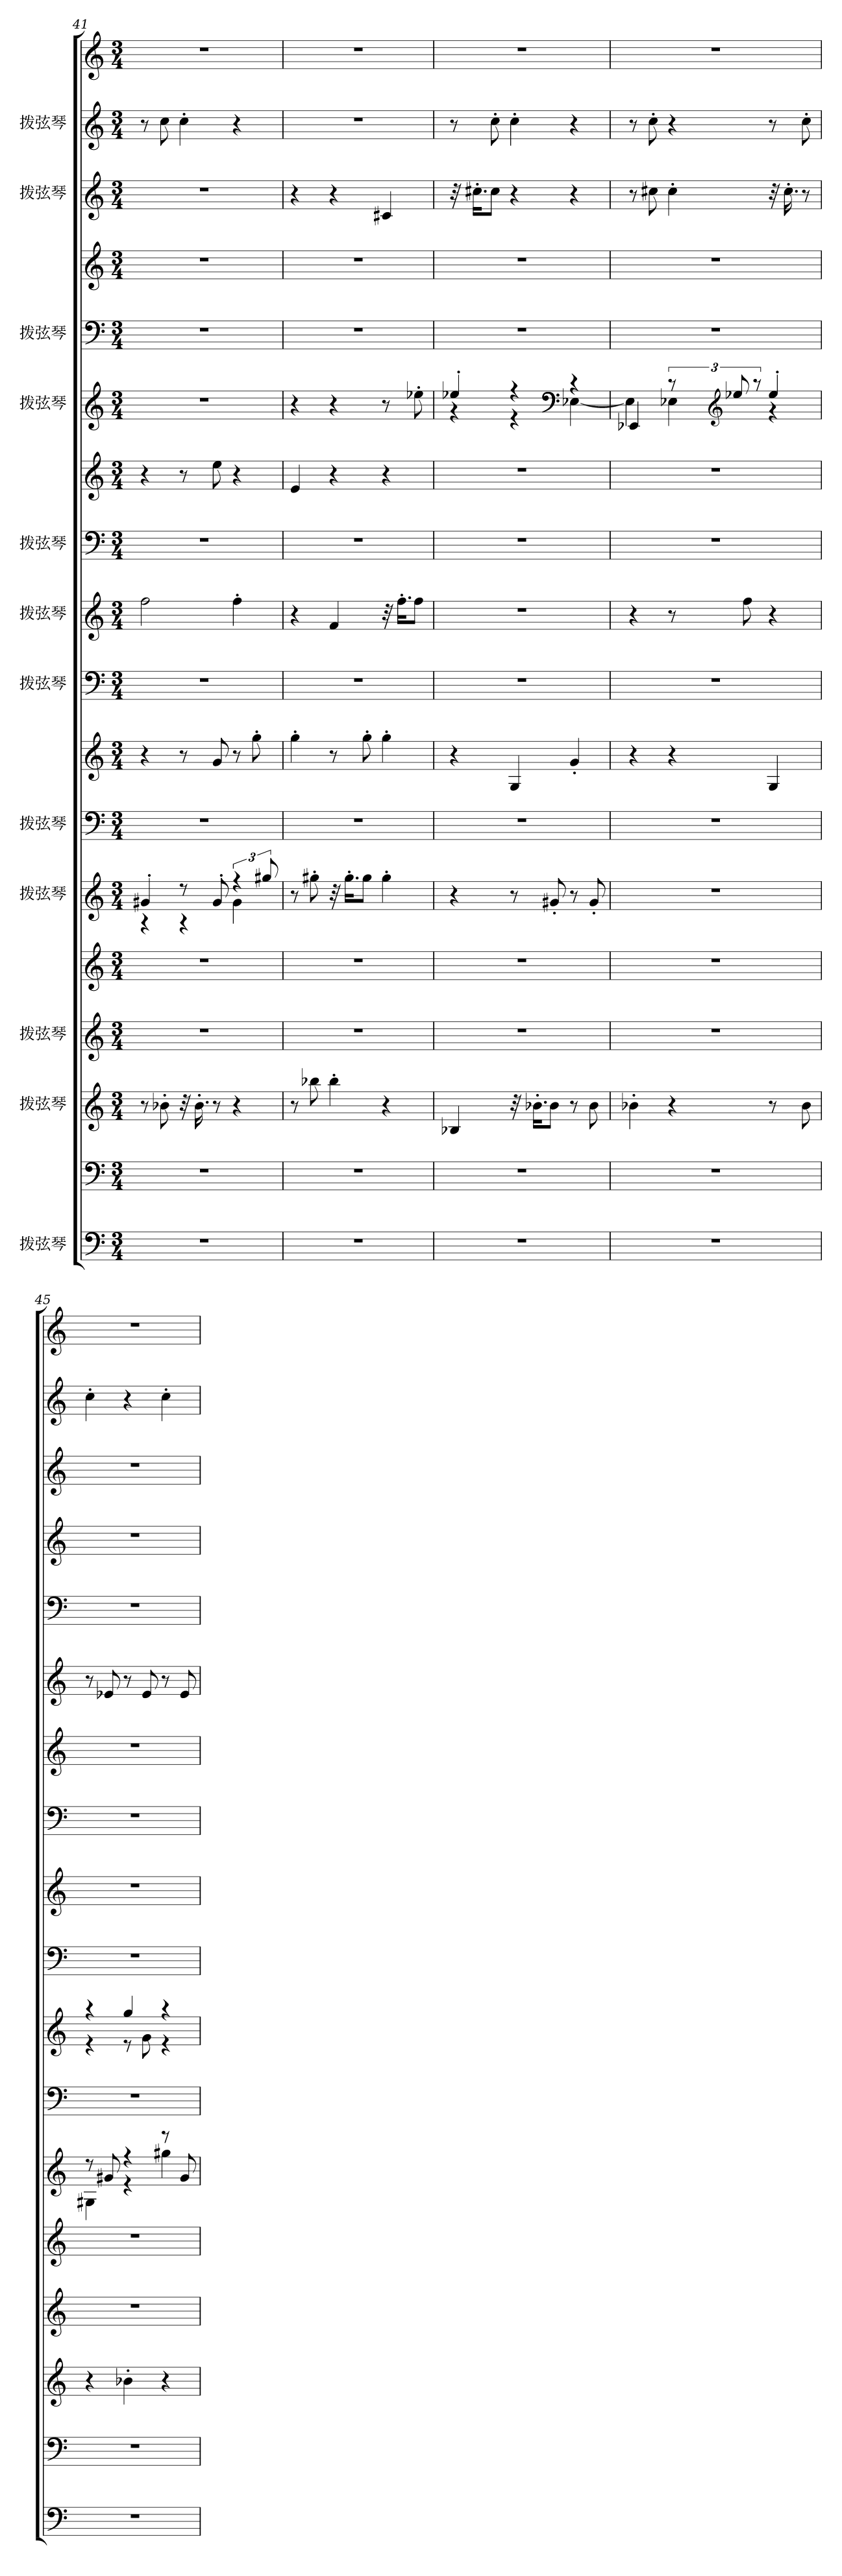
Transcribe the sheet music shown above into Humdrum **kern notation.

**kern	**kern	**kern	**kern	**kern	**kern	**kern	**kern	**kern	**kern	**kern	**kern	**kern	**kern	**kern	**kern	**kern	**kern
*part12	*part12	*part11	*part10	*part10	*part9	*part8	*part8	*part7	*part6	*part5	*part5	*part4	*part3	*part3	*part2	*part1	*part1
*staff18	*staff17	*staff16	*staff15	*staff14	*staff13	*staff12	*staff11	*staff10	*staff9	*staff8	*staff7	*staff6	*staff5	*staff4	*staff3	*staff2	*staff1
*I"拨弦琴	*	*I"拨弦琴	*I"拨弦琴	*	*I"拨弦琴	*I"拨弦琴	*	*I"拨弦琴	*I"拨弦琴	*I"拨弦琴	*	*I"拨弦琴	*I"拨弦琴	*	*I"拨弦琴	*I"拨弦琴	*
!!LO:PB:g=z
*clefF4	*clefF4	*clefG2	*clefG2	*clefG2	*clefG2	*clefF4	*clefG2	*clefF4	*clefG2	*clefF4	*clefG2	*clefG2	*clefF4	*clefG2	*clefG2	*clefG2	*clefG2
*k[]	*k[]	*k[]	*k[]	*k[]	*k[]	*k[]	*k[]	*k[]	*k[]	*k[]	*k[]	*k[]	*k[]	*k[]	*k[]	*k[]	*k[]
*M3/4	*M3/4	*M3/4	*M3/4	*M3/4	*M3/4	*M3/4	*M3/4	*M3/4	*M3/4	*M3/4	*M3/4	*M3/4	*M3/4	*M3/4	*M3/4	*M3/4	*M3/4
=41	=41	=41	=41	=41	=41	=41	=41	=41	=41	=41	=41	=41	=41	=41	=41	=41	=41
*	*	*	*	*	*^	*	*	*	*	*	*	*	*	*	*	*	*
2.r	2.r	8r	2.r	2.r	4g#X'/	4r	2.r	4r	2.r	2ff\	2.r	4r	2.r	2.r	2.r	2.r	8r	2.r
.	.	8b-X'\	.	.	.	.	.	.	.	.	.	.	.	.	.	.	8cc\	.
.	.	32r	.	.	8r	4r	.	8r	.	.	.	8r	.	.	.	.	4cc'\	.
.	.	16.b-'\	.	.	.	.	.	.	.	.	.	.	.	.	.	.	.	.
.	.	8r	.	.	8g#'/	.	.	8g/	.	.	.	8ee\	.	.	.	.	.	.
.	.	4r	.	.	6r	4g#\	.	8r	.	4ff'\	.	4r	.	.	.	.	4r	.
.	.	.	.	.	.	.	.	8gg'\	.	.	.	.	.	.	.	.	.	.
.	.	.	.	.	12gg#X/	.	.	.	.	.	.	.	.	.	.	.	.	.
*	*	*	*	*	*v	*v	*	*	*	*	*	*	*	*	*	*	*	*
=42	=42	=42	=42	=42	=42	=42	=42	=42	=42	=42	=42	=42	=42	=42	=42	=42	=42
2.r	2.r	8r	2.r	2.r	8r	2.r	4gg'\	2.r	4r	2.r	4e/	4r	2.r	2.r	4r	2.r	2.r
.	.	8bb-X\	.	.	8gg#X'\	.	.	.	.	.	.	.	.	.	.	.	.
.	.	4bb-'\	.	.	32r	.	8r	.	4f/	.	4r	4r	.	.	4r	.	.
.	.	.	.	.	16.gg#'\KL	.	.	.	.	.	.	.	.	.	.	.	.
.	.	.	.	.	8gg#\J	.	8gg'\	.	.	.	.	.	.	.	.	.	.
.	.	4r	.	.	4gg#'\	.	4gg'\	.	32r	.	4r	8r	.	.	4c#X/	.	.
.	.	.	.	.	.	.	.	.	16.ff'\KL	.	.	.	.	.	.	.	.
.	.	.	.	.	.	.	.	.	8ff\J	.	.	8ee-X'\	.	.	.	.	.
=43	=43	=43	=43	=43	=43	=43	=43	=43	=43	=43	=43	=43	=43	=43	=43	=43	=43
*	*	*	*	*	*	*	*	*	*	*	*	*^	*	*	*	*	*
2.r	2.r	4B-X/	2.r	2.r	4r	2.r	4r	2.r	2.r	2.r	2.r	4ee-X'/	4r	2.r	2.r	32r	8r	2.r
.	.	.	.	.	.	.	.	.	.	.	.	.	.	.	.	16.cc#X'\KL	.	.
.	.	.	.	.	.	.	.	.	.	.	.	.	.	.	.	8cc#\J	8cc'\	.
.	.	32r	.	.	8r	.	4G/	.	.	.	.	4r	4r	.	.	4r	4cc'\	.
.	.	16.b-X'\KL	.	.	.	.	.	.	.	.	.	.	.	.	.	.	.	.
.	.	8b-\J	.	.	8g#X'/	.	.	.	.	.	.	.	.	.	.	.	.	.
*	*	*	*	*	*	*	*	*	*	*	*	*clefF4	*	*	*	*	*	*
.	.	8r	.	.	8r	.	4g'/	.	.	.	.	4r	[4E-X\	.	.	4r	4r	.
.	.	8b-\	.	.	8g#'/	.	.	.	.	.	.	.	.	.	.	.	.	.
!!LO:PB:g=z
=44	=44	=44	=44	=44	=44	=44	=44	=44	=44	=44	=44	=44	=44	=44	=44	=44	=44	=44
2.r	2.r	4b-X'\	2.r	2.r	2.r	2.r	4r	2.r	4r	2.r	2.r	4EE-X/	4E-\]	2.r	2.r	8r	8r	2.r
.	.	.	.	.	.	.	.	.	.	.	.	.	.	.	.	8cc#X\	8cc'\	.
.	.	4r	.	.	.	.	4r	.	8r	.	.	12r	4E-X\	.	.	4cc#'\	4r	.
*	*	*	*	*	*	*	*	*	*	*	*	*clefG2	*	*	*	*	*	*
.	.	.	.	.	.	.	.	.	.	.	.	12ee-X/	.	.	.	.	.	.
.	.	.	.	.	.	.	.	.	8ff\	.	.	.	.	.	.	.	.	.
.	.	.	.	.	.	.	.	.	.	.	.	12r	.	.	.	.	.	.
.	.	8r	.	.	.	.	4G/	.	4r	.	.	4ee-'/	4r	.	.	32r	8r	.
.	.	.	.	.	.	.	.	.	.	.	.	.	.	.	.	16.cc#'\	.	.
.	.	8b-\	.	.	.	.	.	.	.	.	.	.	.	.	.	8r	8cc'\	.
*	*	*	*	*	*	*	*	*	*	*	*	*v	*v	*	*	*	*	*
=45	=45	=45	=45	=45	=45	=45	=45	=45	=45	=45	=45	=45	=45	=45	=45	=45	=45
*	*	*	*	*	*^	*	*^	*	*	*	*	*	*	*	*	*	*
2.r	2.r	4r	2.r	2.r	8r	4G#X\	2.r	4r	4r	2.r	2.r	2.r	2.r	8r	2.r	2.r	2.r	4cc'\	2.r
.	.	.	.	.	8g#X/	.	.	.	.	.	.	.	.	8e-X/	.	.	.	.	.
.	.	4b-X'\	.	.	4r	4r	.	4gg/	8r	.	.	.	.	8r	.	.	.	4r	.
.	.	.	.	.	.	.	.	.	8g\	.	.	.	.	8e-/	.	.	.	.	.
.	.	4r	.	.	8r	4gg#X\	.	4r	4r	.	.	.	.	8r	.	.	.	4cc'\	.
.	.	.	.	.	8g#/	.	.	.	.	.	.	.	.	8e-/	.	.	.	.	.
*	*	*	*	*	*v	*v	*	*v	*v	*	*	*	*	*	*	*	*	*	*
=	=	=	=	=	=	=	=	=	=	=	=	=	=	=	=	=	=
*-	*-	*-	*-	*-	*-	*-	*-	*-	*-	*-	*-	*-	*-	*-	*-	*-	*-
